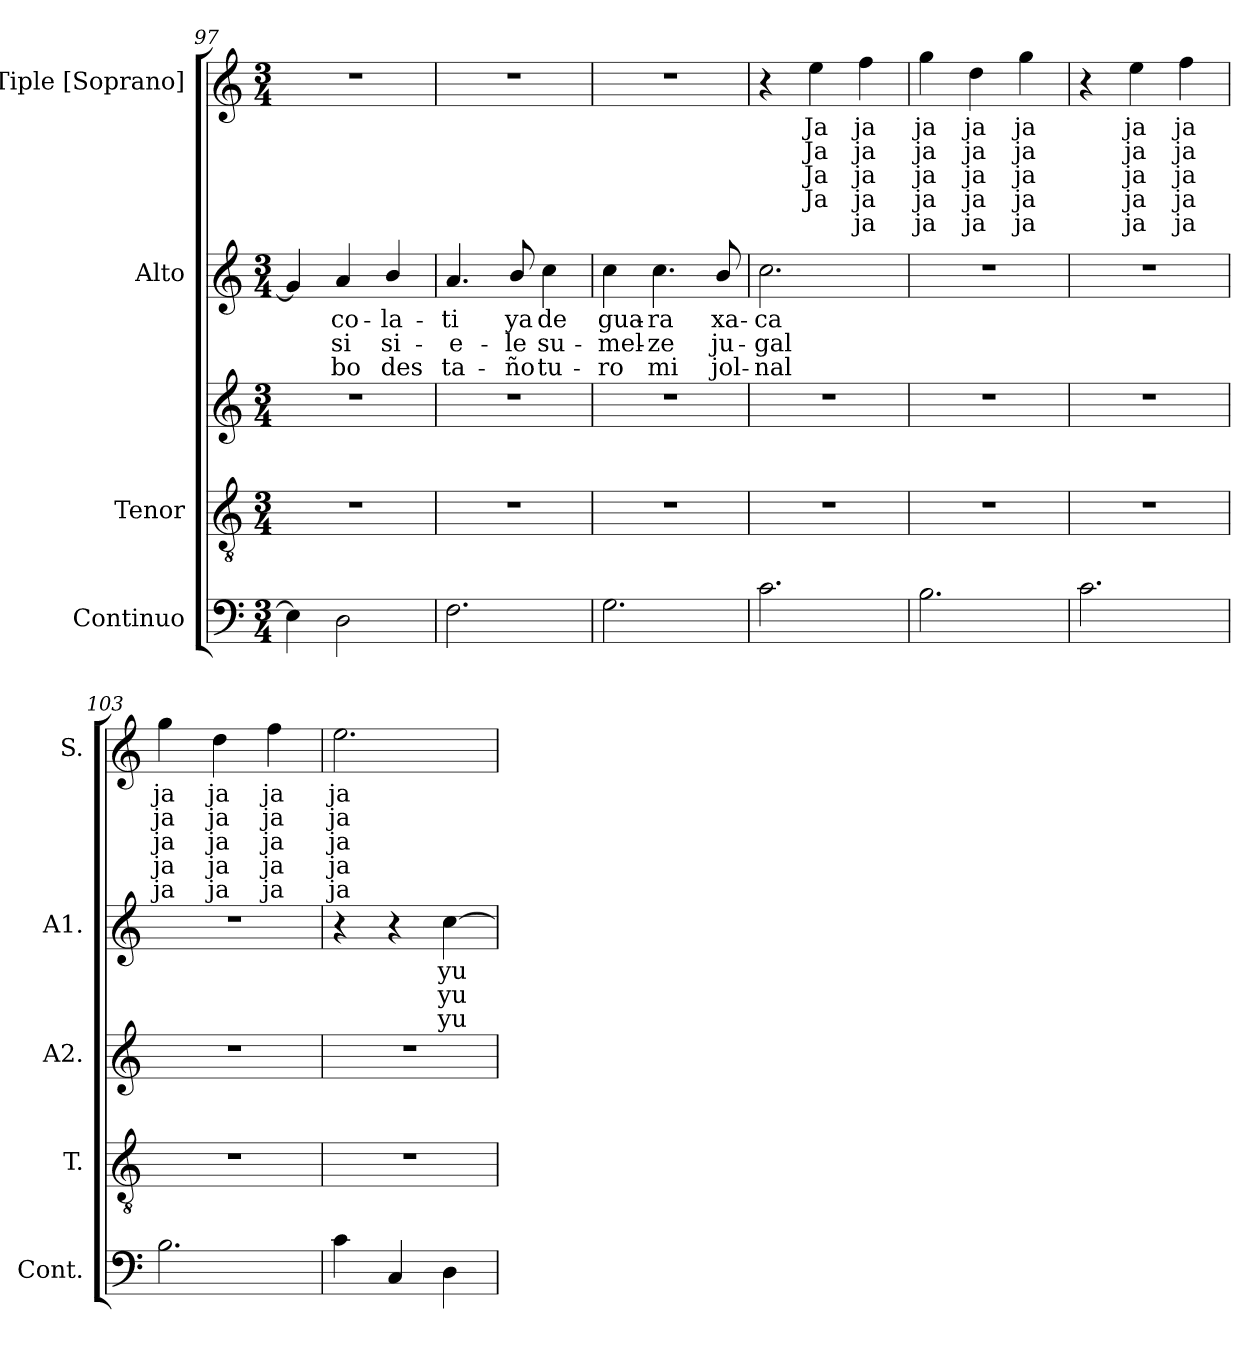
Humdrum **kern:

**kern	**kern	**kern	**kern	**text	**text	**text	**kern	**text	**text	**text	**text	**text
*part5	*part4	*part3	*part2	*part2	*part2	*part2	*part1	*part1	*part1	*part1	*part1	*part1
*staff5	*staff4	*staff3	*staff2	*staff2	*staff2	*staff2	*staff1	*staff1	*staff1	*staff1	*staff1	*staff1
*I"Continuo	*I"Tenor	*I""Tenor"  [Alto 2]	*I"Alto	*	*	*	*I"Tiple [Soprano]	*	*	*	*	*
*I'Cont.	*I'T.	*I'A2.	*I'A1.	*	*	*	*I'S.	*	*	*	*	*
*clefF4	*clefGv2	*clefG2	*clefG2	*	*	*	*clefG2	*	*	*	*	*
*	*ITrd7c12	*	*	*	*	*	*	*	*	*	*	*
*k[]	*k[]	*k[]	*k[]	*	*	*	*k[]	*	*	*	*	*
*C:	*C:	*C:	*C:	*	*	*	*C:	*	*	*	*	*
*M3/4	*M3/4	*M3/4	*M3/4	*	*	*	*M3/4	*	*	*	*	*
=97	=97	=97	=97	=97	=97	=97	=97	=97	=97	=97	=97	=97
!	!LO:N:vis=1	!LO:N:vis=1	!	!	!	!	!LO:N:vis=1	!	!	!	!	!
4Ei\]	2.r	2.r	4gi/]	.	.	.	2.r	.	.	.	.	.
!	!	!	!	!LO:LY:b:color=#000000	!LO:LY:b:color=#000000	!LO:LY:b:color=#000000	!	!	!	!	!	!
2Di\	.	.	4ai/	-co-	-si	-bo	.	.	.	.	.	.
!	!	!	!	!LO:LY:b:color=#000000	!LO:LY:b:color=#000000	!LO:LY:b:color=#000000	!	!	!	!	!	!
.	.	.	4bi/	-la-	si-	des	.	.	.	.	.	.
=98	=98	=98	=98	=98	=98	=98	=98	=98	=98	=98	=98	=98
!	!LO:N:vis=1	!LO:N:vis=1	!	!	!	!	!	!	!	!	!	!
!	!	!	!	!LO:LY:b:color=#000000	!LO:LY:b:color=#000000	!LO:LY:b:color=#000000	!LO:N:vis=1	!	!	!	!	!
2.Fi\	2.r	2.r	4.ai/	-ti	-e-	ta-	2.r	.	.	.	.	.
!	!	!	!	!LO:LY:b:color=#000000	!LO:LY:b:color=#000000	!LO:LY:b:color=#000000	!	!	!	!	!	!
.	.	.	8bi/	ya	-le	-ño	.	.	.	.	.	.
!	!	!	!	!LO:LY:b:color=#000000	!LO:LY:b:color=#000000	!LO:LY:b:color=#000000	!	!	!	!	!	!
.	.	.	4cci\	de	su-	tu-	.	.	.	.	.	.
!!LO:LB:g=z
=99	=99	=99	=99	=99	=99	=99	=99	=99	=99	=99	=99	=99
!	!LO:N:vis=1	!LO:N:vis=1	!	!	!	!	!	!	!	!	!	!
!	!	!	!	!LO:LY:b:color=#000000	!LO:LY:b:color=#000000	!LO:LY:b:color=#000000	!LO:N:vis=1	!	!	!	!	!
2.Gi\	2.r	2.r	4cci\	gua-	-mel-	-ro	2.r	.	.	.	.	.
!	!	!	!	!LO:LY:b:color=#000000	!LO:LY:b:color=#000000	!LO:LY:b:color=#000000	!	!	!	!	!	!
.	.	.	4.cci\	-ra	-ze	mi	.	.	.	.	.	.
!	!	!	!	!LO:LY:b:color=#000000	!LO:LY:b:color=#000000	!LO:LY:b:color=#000000	!	!	!	!	!	!
.	.	.	8bi/	xa-	ju-	jol-	.	.	.	.	.	.
=100	=100	=100	=100	=100	=100	=100	=100	=100	=100	=100	=100	=100
!	!LO:N:vis=1	!LO:N:vis=1	!	!	!	!	!	!	!	!	!	!
!	!	!	!	!LO:LY:b:color=#000000	!LO:LY:b:color=#000000	!LO:LY:b:color=#000000	!	!	!	!	!	!
2.ci\	2.r	2.r	2.cci\	-ca	-gal	-nal	4r	.	.	.	.	.
!	!	!	!	!	!	!	!	!LO:LY:b:color=#000000	!LO:LY:b:color=#000000	!LO:LY:b:color=#000000	!LO:LY:b:color=#000000	!
.	.	.	.	.	.	.	4eei\	Ja	Ja	Ja	Ja	.
!	!	!	!	!	!	!	!	!LO:LY:b:color=#000000	!LO:LY:b:color=#000000	!LO:LY:b:color=#000000	!LO:LY:b:color=#000000	!LO:LY:b:color=#000000
.	.	.	.	.	.	.	4ffi\	ja	ja	ja	ja	ja
=101	=101	=101	=101	=101	=101	=101	=101	=101	=101	=101	=101	=101
!	!LO:N:vis=1	!LO:N:vis=1	!LO:N:vis=1	!	!	!	!	!	!	!	!	!
!	!	!	!	!	!	!	!	!LO:LY:b:color=#000000	!LO:LY:b:color=#000000	!LO:LY:b:color=#000000	!LO:LY:b:color=#000000	!LO:LY:b:color=#000000
2.Bi\	2.r	2.r	2.r	.	.	.	4ggi\	ja	ja	ja	ja	ja
!	!	!	!	!	!	!	!	!LO:LY:b:color=#000000	!LO:LY:b:color=#000000	!LO:LY:b:color=#000000	!LO:LY:b:color=#000000	!LO:LY:b:color=#000000
.	.	.	.	.	.	.	4ddi\	ja	ja	ja	ja	ja
!	!	!	!	!	!	!	!	!LO:LY:b:color=#000000	!LO:LY:b:color=#000000	!LO:LY:b:color=#000000	!LO:LY:b:color=#000000	!LO:LY:b:color=#000000
.	.	.	.	.	.	.	4ggi\	ja	ja	ja	ja	ja
=102	=102	=102	=102	=102	=102	=102	=102	=102	=102	=102	=102	=102
!	!LO:N:vis=1	!LO:N:vis=1	!LO:N:vis=1	!	!	!	!	!	!	!	!	!
2.ci\	2.r	2.r	2.r	.	.	.	4r	.	.	.	.	.
!	!	!	!	!	!	!	!	!LO:LY:b:color=#000000	!LO:LY:b:color=#000000	!LO:LY:b:color=#000000	!LO:LY:b:color=#000000	!LO:LY:b:color=#000000
.	.	.	.	.	.	.	4eei\	ja	ja	ja	ja	ja
!	!	!	!	!	!	!	!	!LO:LY:b:color=#000000	!LO:LY:b:color=#000000	!LO:LY:b:color=#000000	!LO:LY:b:color=#000000	!LO:LY:b:color=#000000
.	.	.	.	.	.	.	4ffi\	ja	ja	ja	ja	ja
=103	=103	=103	=103	=103	=103	=103	=103	=103	=103	=103	=103	=103
!	!LO:N:vis=1	!LO:N:vis=1	!LO:N:vis=1	!	!	!	!	!	!	!	!	!
!	!	!	!	!	!	!	!	!LO:LY:b:color=#000000	!LO:LY:b:color=#000000	!LO:LY:b:color=#000000	!LO:LY:b:color=#000000	!LO:LY:b:color=#000000
2.Bi\	2.r	2.r	2.r	.	.	.	4ggi\	ja	ja	ja	ja	ja
!	!	!	!	!	!	!	!	!LO:LY:b:color=#000000	!LO:LY:b:color=#000000	!LO:LY:b:color=#000000	!LO:LY:b:color=#000000	!LO:LY:b:color=#000000
.	.	.	.	.	.	.	4ddi\	ja	ja	ja	ja	ja
!	!	!	!	!	!	!	!	!LO:LY:b:color=#000000	!LO:LY:b:color=#000000	!LO:LY:b:color=#000000	!LO:LY:b:color=#000000	!LO:LY:b:color=#000000
.	.	.	.	.	.	.	4ffi\	ja	ja	ja	ja	ja
=104	=104	=104	=104	=104	=104	=104	=104	=104	=104	=104	=104	=104
!	!LO:N:vis=1	!LO:N:vis=1	!	!	!	!	!	!	!	!	!	!
!	!	!	!	!	!	!	!	!LO:LY:b:color=#000000	!LO:LY:b:color=#000000	!LO:LY:b:color=#000000	!LO:LY:b:color=#000000	!LO:LY:b:color=#000000
4ci\	2.r	2.r	4r	.	.	.	2.eei\	ja	ja	ja	ja	ja
4Ci/	.	.	4r	.	.	.	.	.	.	.	.	.
!	!	!	!	!LO:LY:b:color=#000000	!LO:LY:b:color=#000000	!LO:LY:b:color=#000000	!	!	!	!	!	!
4Di\	.	.	[4cci\	yu	yu	yu	.	.	.	.	.	.
=	=	=	=	=	=	=	=	=	=	=	=	=
*-	*-	*-	*-	*-	*-	*-	*-	*-	*-	*-	*-	*-
